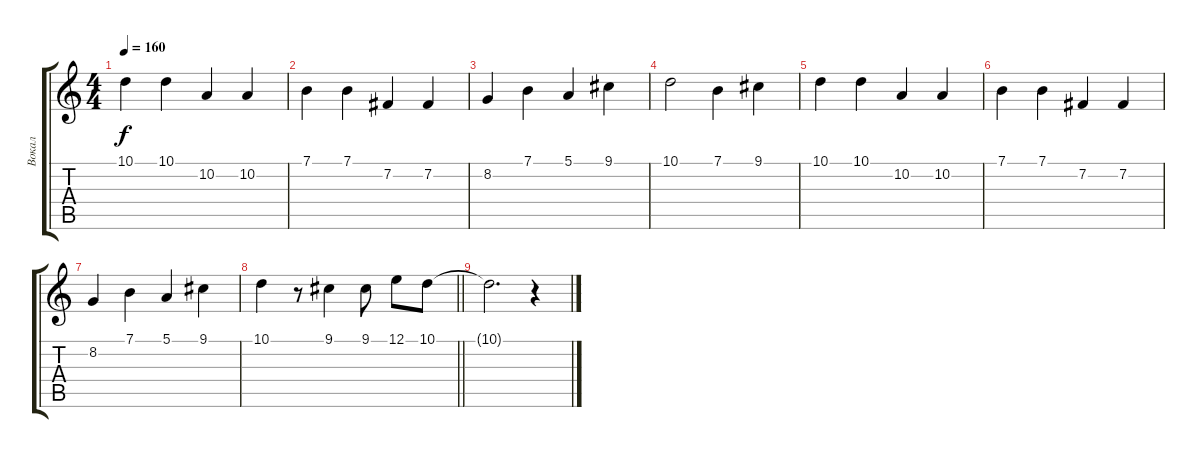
\track ("Вокал" "Вокал") {instrument flute}
\staff {score tabs}
\tuning (E4 B3 G3 D3 A2 E2) {hide}
\ts (4 4)
\section ("" " ")
\tempo 160
\clef g2
\ks c
10.1.4{dy f} 10.1.4 10.2.4 10.2.4 |
7.1.4 7.1.4 7.2.4 7.2.4 |
8.2.4 7.1.4 5.1.4 9.1.4 |
10.1.2 7.1.4 9.1.4 |
10.1.4 10.1.4 10.2.4 10.2.4 |
7.1.4 7.1.4 7.2.4 7.2.4 |
8.2.4 7.1.4 5.1.4 9.1.4 |
\barLineRight lightlight
10.1.4 r.8 9.1.4 9.1.8 12.1.8 10.1.8 |
\section ("" " ")
10.1{t}.2{d} r.4
